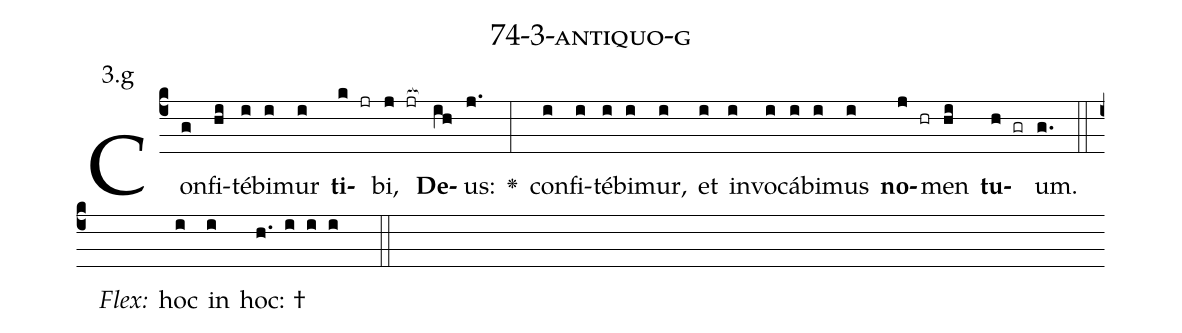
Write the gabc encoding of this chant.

name: 74-3-antiquo-g;
annotation: 3.g;
%%
(c4)Con(g)fi(hi)té(i)bi(i)mur(i) <b>ti</b>(k jr)bi,(j jr[ocb:1{]) <b>De</b>(ih[ocb:0}])us:(j.) <v>\greheightstar</v>(:) con(i)fi(i)té(i)bi(i)mur,(i) et(i) in(i)vo(i)cá(i)bi(i)mus(i) <b>no</b>(j hr)men(hi) <b>tu</b>(h gr)um.(g.) (::)
<i>Flex:</i>()  hoc(i) in(i) hoc: †(h. i i i  ::)

%E(i) u(i) o(j) u(hi) a(h) e.(g.) (::)
